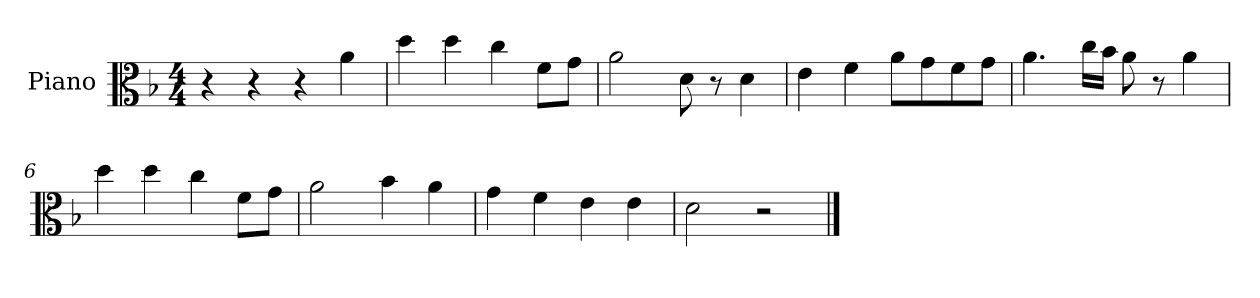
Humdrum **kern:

**kern
*part1
*staff1
*I"Piano
*I'Pno
*clefC3
*k[b-]
*d:
*M4/4
=1
4r
4r
4r
4a\
=2
4dd\
4dd\
4cc\
8f\L
8g\J
=3
2a\
8d\
8r
4d\
=4
4e\
4f\
8a\L
8g\
8f\
8g\J
=5
4.a\
16cc\LL
16b-\JJ
8a\
8r
4a\
=6
4dd\
4dd\
4cc\
8f\L
8g\J
=7
2a\
4b-\
4a\
=8
4g\
4f\
4e\
4e\
=9
2d\
2r
==
*-
